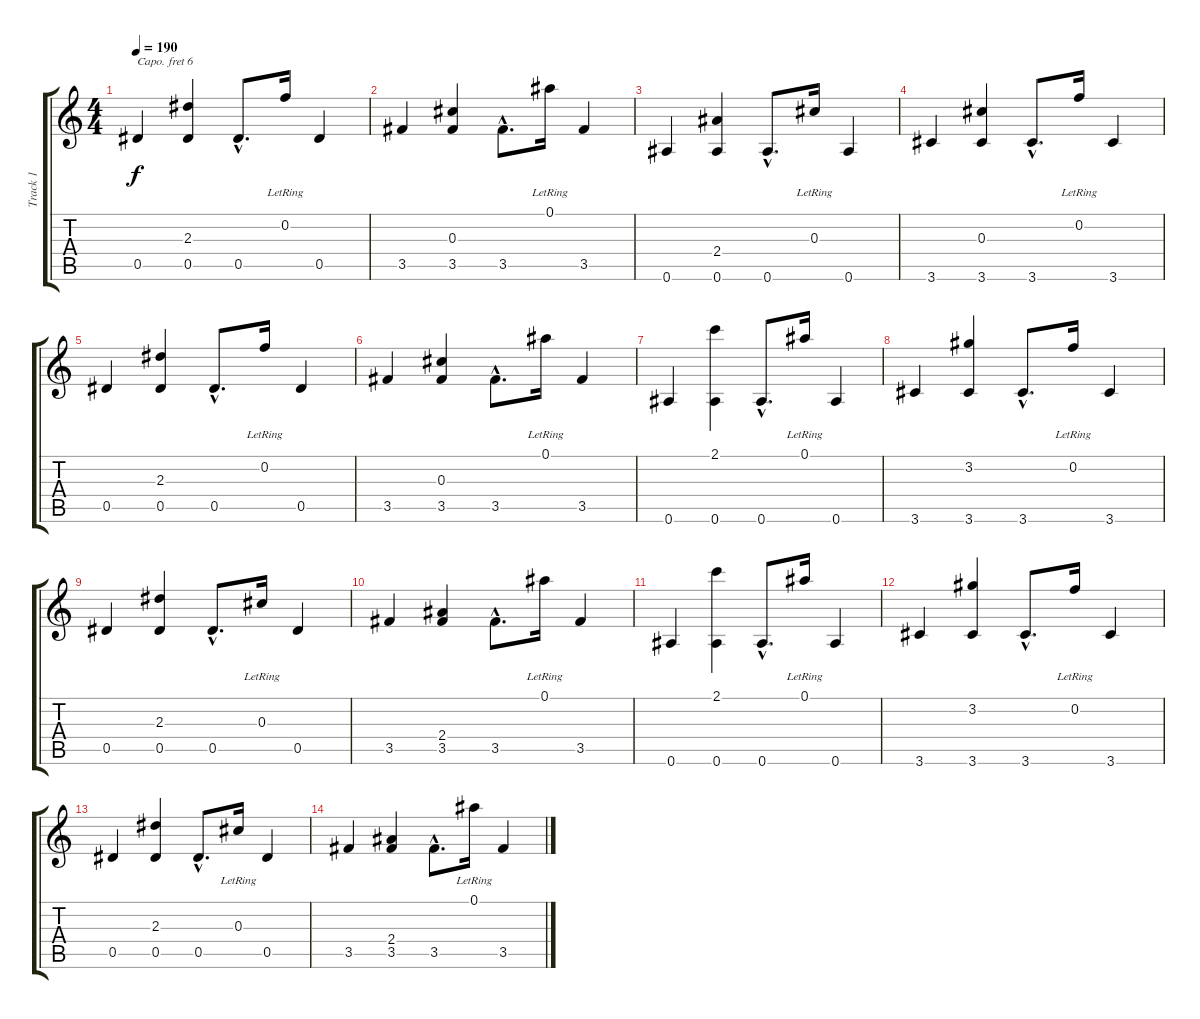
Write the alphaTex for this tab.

\track ("Track 1" "Track 1") {instrument acousticguitarsteel}
\staff {score tabs}
\capo 6
\tuning (E4 B3 G3 D3 A2 E2) {hide}
\ts (4 4)
\tempo 190
\clef g2
\ks c
0.5.4{dy f} (2.3 0.5).4 0.5{hac}.8{d} 0.2{lr}.16 0.5.4 |
3.5.4 (0.3 3.5).4 3.5{hac}.8{d} 0.1{lr}.16 3.5.4 |
0.6.4 (2.4 0.6).4 0.6{hac}.8{d} 0.3{lr}.16 0.6.4 |
3.6.4 (0.3 3.6).4 3.6{hac}.8{d} 0.2{lr}.16 3.6.4 |
0.5.4 (2.3 0.5).4 0.5{hac}.8{d} 0.2{lr}.16 0.5.4 |
3.5.4 (0.3 3.5).4 3.5{hac}.8{d} 0.1{lr}.16 3.5.4 |
0.6.4 (2.1 0.6).4 0.6{hac}.8{d} 0.1{lr}.16 0.6.4 |
3.6.4 (3.2 3.6).4 3.6{hac}.8{d} 0.2{lr}.16 3.6.4 |
0.5.4 (2.3 0.5).4 0.5{hac}.8{d} 0.3{lr}.16 0.5.4 |
3.5.4 (2.4 3.5).4 3.5{hac}.8{d} 0.1{lr}.16 3.5.4 |
0.6.4 (2.1 0.6).4 0.6{hac}.8{d} 0.1{lr}.16 0.6.4 |
3.6.4 (3.2 3.6).4 3.6{hac}.8{d} 0.2{lr}.16 3.6.4 |
0.5.4 (2.3 0.5).4 0.5{hac}.8{d} 0.3{lr}.16 0.5.4 |
3.5.4 (2.4 3.5).4 3.5{hac}.8{d} 0.1{lr}.16 3.5.4
